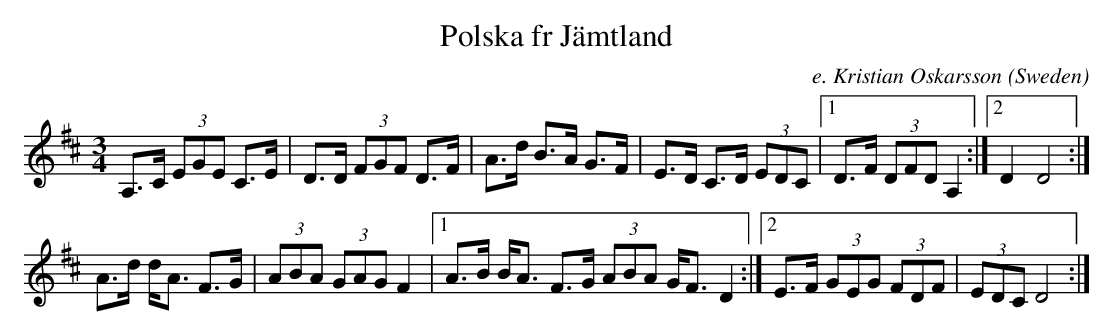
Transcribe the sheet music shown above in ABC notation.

X:1
T:Polska fr J\"amtland
O:Sweden
M:3/4
C:e. Kristian Oskarsson
K:D
A,>C (3EGE C>E|D>D (3FGF D>F|A>d B>A G>F|\
E>D C>D (3EDC|1 D>F (3DFD A,2 :|2 D2 D4 :|
A>d d<A F>G | (3ABA (3GAG F2\
|1 A>B B<A F>G (3ABA G<F D2 :|2 \
E>F (3GEG (3FDF | (3EDC D4 :|
